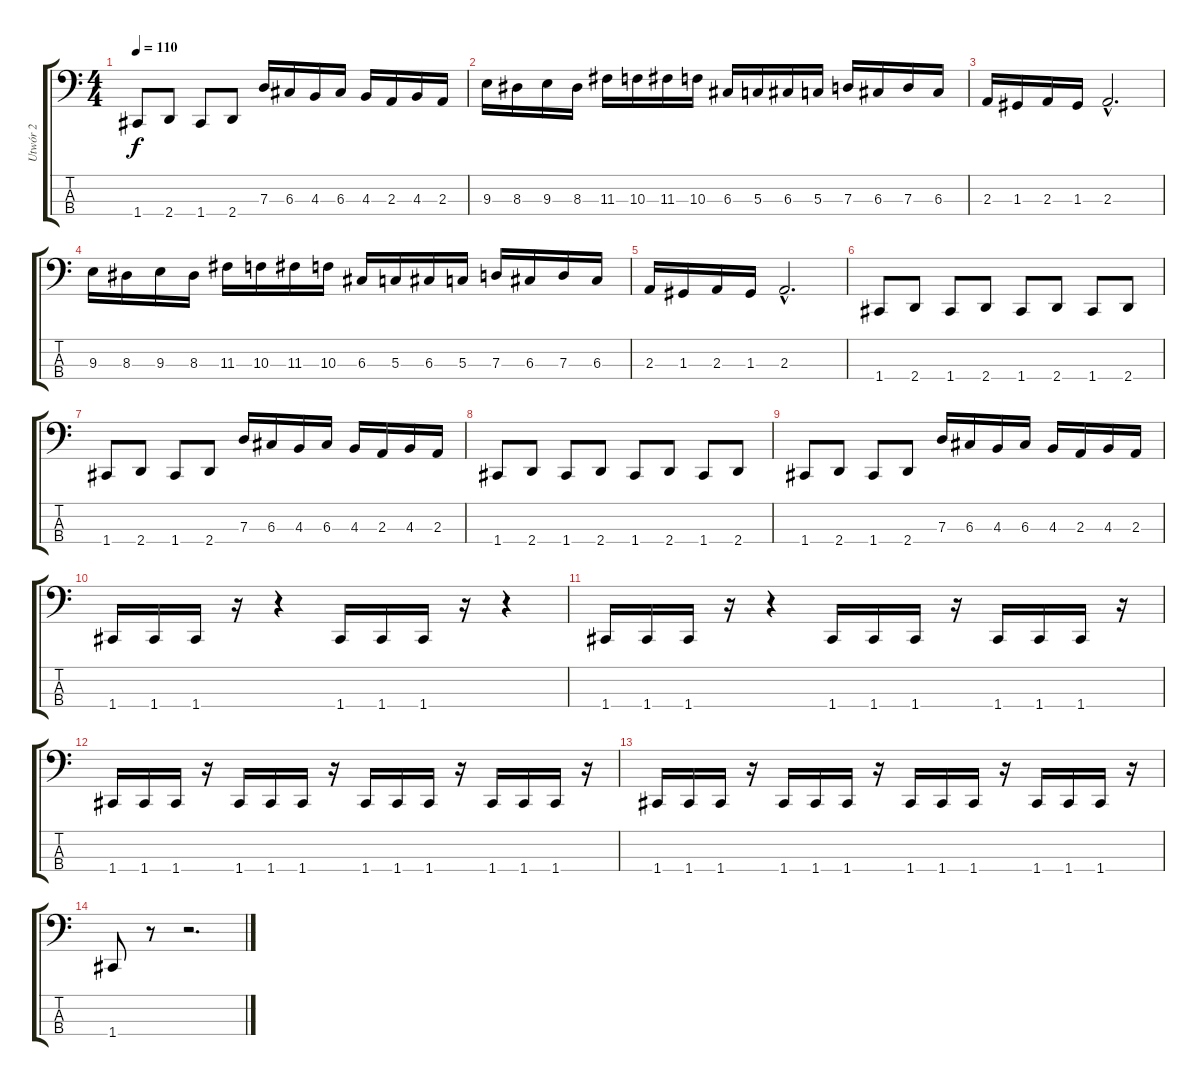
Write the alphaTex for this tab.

\track ("Utwór 2" "Utwór 2") {instrument electricbassfinger}
\staff {score tabs}
\tuning (F2 C2 G1 C1) {hide}
\ts (4 4)
\tempo 110
\clef f4
\ks c
1.4.8{dy f} 2.4.8 1.4.8 2.4.8 7.3.16 6.3.16 4.3.16 6.3.16 4.3.16 2.3.16 4.3.16 2.3.16 |
9.3.16 8.3.16 9.3.16 8.3.16 11.3.16 10.3.16 11.3.16 10.3.16 6.3.16 5.3.16 6.3.16 5.3.16 7.3.16 6.3.16 7.3.16 6.3.16 |
2.3.16 1.3.16 2.3.16 1.3.16 2.3{hac}.2{d} |
9.3.16 8.3.16 9.3.16 8.3.16 11.3.16 10.3.16 11.3.16 10.3.16 6.3.16 5.3.16 6.3.16 5.3.16 7.3.16 6.3.16 7.3.16 6.3.16 |
2.3.16 1.3.16 2.3.16 1.3.16 2.3{hac}.2{d} |
1.4.8 2.4.8 1.4.8 2.4.8 1.4.8 2.4.8 1.4.8 2.4.8 |
1.4.8 2.4.8 1.4.8 2.4.8 7.3.16 6.3.16 4.3.16 6.3.16 4.3.16 2.3.16 4.3.16 2.3.16 |
1.4.8 2.4.8 1.4.8 2.4.8 1.4.8 2.4.8 1.4.8 2.4.8 |
1.4.8 2.4.8 1.4.8 2.4.8 7.3.16 6.3.16 4.3.16 6.3.16 4.3.16 2.3.16 4.3.16 2.3.16 |
1.4.16 1.4.16 1.4.16 r.16 r.4 1.4.16 1.4.16 1.4.16 r.16 r.4 |
1.4.16 1.4.16 1.4.16 r.16 r.4 1.4.16 1.4.16 1.4.16 r.16 1.4.16 1.4.16 1.4.16 r.16 |
1.4.16 1.4.16 1.4.16 r.16 1.4.16 1.4.16 1.4.16 r.16 1.4.16 1.4.16 1.4.16 r.16 1.4.16 1.4.16 1.4.16 r.16 |
1.4.16 1.4.16 1.4.16 r.16 1.4.16 1.4.16 1.4.16 r.16 1.4.16 1.4.16 1.4.16 r.16 1.4.16 1.4.16 1.4.16 r.16 |
1.4.8 r.8 r.2{d}
